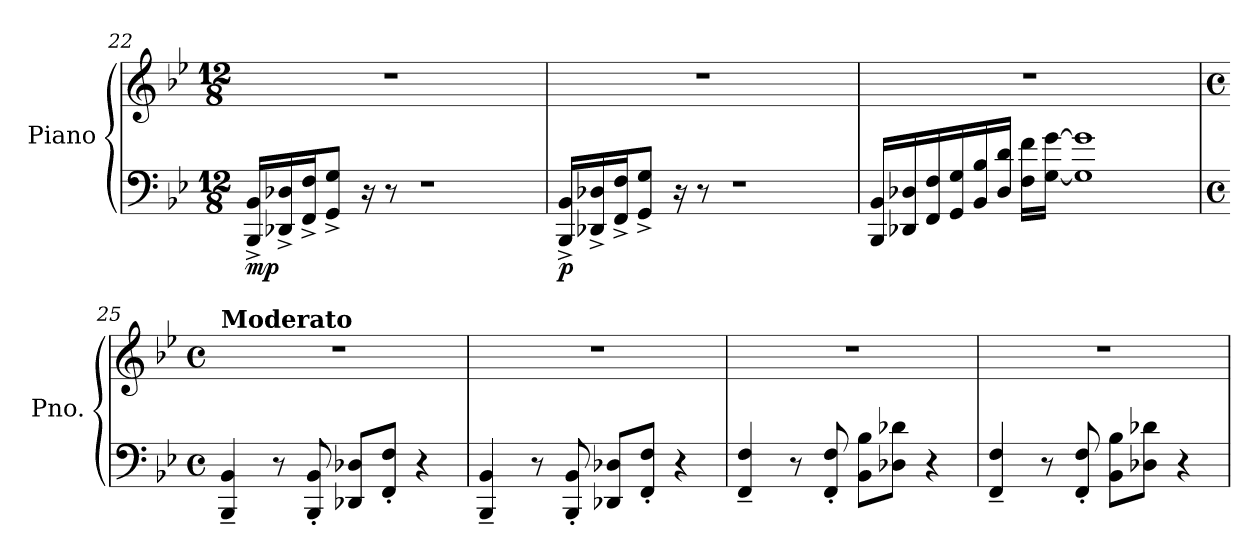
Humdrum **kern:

**kern	**kern	**dynam
*part1	*part1	*part1
*staff2	*staff1	*staff1/2
*I"Piano	*	*
*I'Pno.	*	*
!!LO:PB:g=z
*clefF4	*clefG2	*
*k[b-e-]	*k[b-e-]	*
*M12/8	*M12/8	*
=22	=22	=22
!	!	!LO:DY:b=2
16BBB-/^ 16BB-/^LL	1.r	mp
16DD-X/^ 16D-X/^	.	.
16FF/^ 16F/^J	.	.
8GG/^ 8G/^J	.	.
16r	.	.
8r	.	.
1r	.	.
=23	=23	=23
!	!	!LO:DY:b=2
16BBB-/^ 16BB-/^LL	1.r	p
16DD-X/^ 16D-X/^	.	.
16FF/^ 16F/^J	.	.
8GG/^ 8G/^J	.	.
16r	.	.
8r	.	.
1r	.	.
=24	=24	=24
16BBB-/ 16BB-/LL	1.r	.
16DD-X/ 16D-X/	.	.
16FF/ 16F/	.	.
16GG/ 16G/	.	.
16BB-/ 16B-/	.	.
16D-/ 16d/JJ	.	.
16F\ 16f\LL	.	.
[16G\ [16g\JJ	.	.
1G] 1g]	.	.
=25	=25	=25
*M4/4	*M4/4	*
*met(c)	*met(c)	*
*	*MM92	*
!	!LO:TX:a:B:t=Moderato	!
!	!	!LO:DY:b=2
!	!	!LO:DY:n=1:b
4BBB-/~ 4BB-/~	1r	mp mp
8r	.	.
8BBB-/' 8BB-/'	.	.
8DD-X/ 8D-X/L	.	.
8FF/' 8F/'J	.	.
4r	.	.
!!LO:LB:g=z
=26	=26	=26
4BBB-/~ 4BB-/~	1r	.
8r	.	.
8BBB-/' 8BB-/'	.	.
8DD-X/ 8D-X/L	.	.
8FF/' 8F/'J	.	.
4r	.	.
=27	=27	=27
4FF/~ 4F/~	1r	.
8r	.	.
8FF/' 8F/'	.	.
8BB-\ 8B-\L	.	.
8D-X\ 8d-X\J	.	.
4r	.	.
=28	=28	=28
4FF/~ 4F/~	1r	.
8r	.	.
8FF/' 8F/'	.	.
8BB-\ 8B-\L	.	.
8D-X\ 8d-X\J	.	.
4r	.	.
=	=	=
*-	*-	*-
